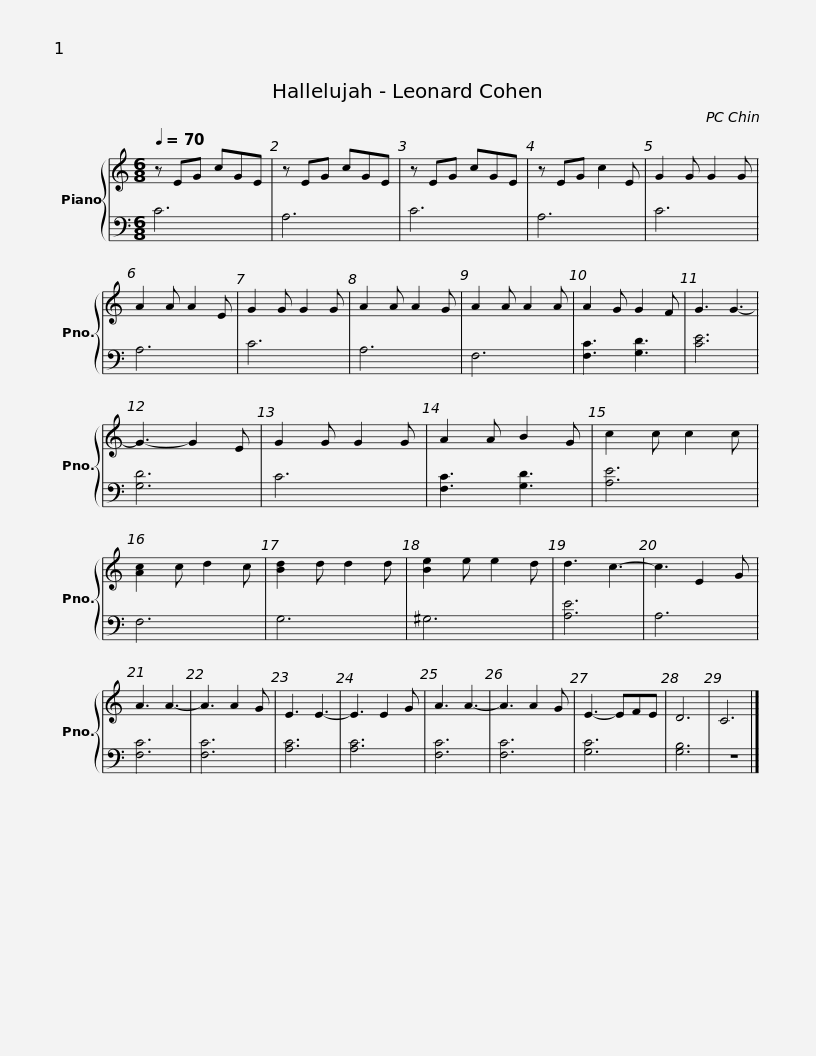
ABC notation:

X:1
%%score { 1 | 2 }
L:1/8
Q:1/4=70
M:6/8
I:linebreak $
K:C
V:1 treble
V:2 bass
V:1
 z EG cGE | z EG cGE | z EG cGE | z EG c2 E |$ G2 G G2 G | %5
 A2 A A2 E | G2 G G2 G | A2 A A2 G |$ A2 A A2 A | A2 G G2 F | %10
 G3 G3- | G3- G2 E |$ G2 G G2 G | A2 A B2 G | c2 c c2 c | %15
 [Ac]2 c d2 c |$ [Bd]2 d d2 d | [Be]2 e e2 d | d3 c3- | c3 E2 G |$ %20
 A3 A3- | A3 A2 G | E3 E3- | E3 E2 G | A3 A3- |$ %25
 A3 A2 G | E3- EFE | D6 | C6 |] %29
V:2
 C6 | A,6 | C6 | A,6 |$ C6 | %5
 A,6 | C6 | A,6 |$ F,6 | [F,C]3 [G,D]3 | %10
 [CE]6 | [G,D]6 |$ C6 | [F,C]3 [G,D]3 | [A,E]6 | %15
 F,6 |$ G,6 | ^G,6 | [A,E]6 | A,6 |$ %20
 [F,C]6 | [F,C]6 | [A,C]6 | [A,C]6 | [F,C]6 |$ %25
 [F,C]6 | [G,C]6 | [G,B,]6 | z6 |] %29
